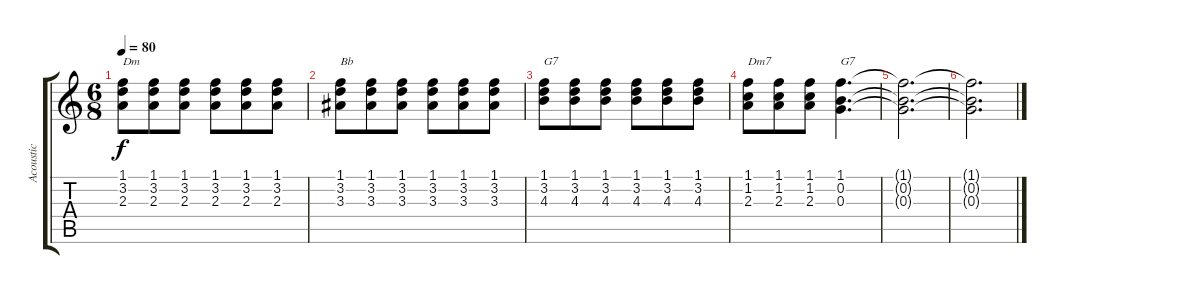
\track ("Acoustic" "Acoustic") {instrument acousticguitarsteel}
\staff {score tabs}
\tuning (E4 B3 G3 D3 A2 E2) {hide}
\ts (6 8)
\tempo 80
\clef g2
\ks c
(1.1 3.2 2.3).8{txt "Dm" dy f} (1.1 3.2 2.3).8 (1.1 3.2 2.3).8 (1.1 3.2 2.3).8 (1.1 3.2 2.3).8 (1.1 3.2 2.3).8 |
(1.1 3.2 3.3).8{txt "Bb"} (1.1 3.2 3.3).8 (1.1 3.2 3.3).8 (1.1 3.2 3.3).8 (1.1 3.2 3.3).8 (1.1 3.2 3.3).8 |
(1.1 3.2 4.3).8{txt "G7"} (1.1 3.2 4.3).8 (1.1 3.2 4.3).8 (1.1 3.2 4.3).8 (1.1 3.2 4.3).8 (1.1 3.2 4.3).8 |
(1.1 1.2 2.3).8{txt "Dm7"} (1.1 1.2 2.3).8 (1.1 1.2 2.3).8 (1.1 0.2 0.3).4{d txt "G7"} |
(1.1{t} 0.2{t} 0.3{t}).2{d} |
(1.1{t} 0.2{t} 0.3{t}).2{d}
